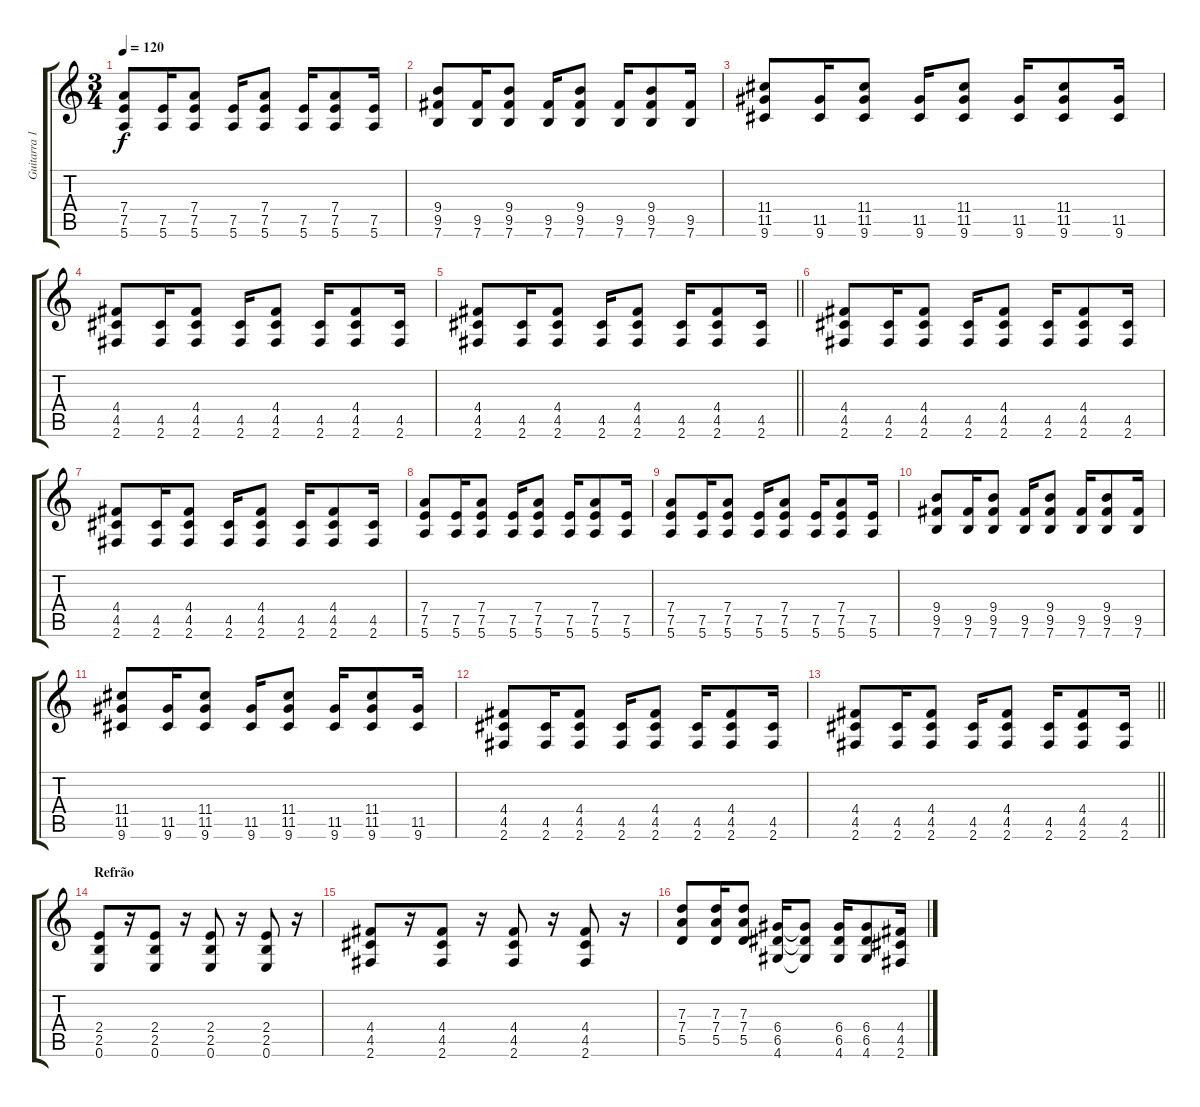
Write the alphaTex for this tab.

\track ("Guitarra 1 - Mathias" "Guitarra 1") {instrument overdrivenguitar}
\staff {score tabs}
\tuning (E4 B3 G3 D3 A2 E2) {hide}
\ts (3 4)
\tempo 120
\clef g2
\ks c
(7.4 7.5 5.6).8{dy f} (7.5 5.6).16 (7.4 7.5 5.6).8 (7.5 5.6).16 (7.4 7.5 5.6).8 (7.5 5.6).16 (7.4 7.5 5.6).8 (7.5 5.6).16 |
(9.4 9.5 7.6).8 (9.5 7.6).16 (9.4 9.5 7.6).8 (9.5 7.6).16 (9.4 9.5 7.6).8 (9.5 7.6).16 (9.4 9.5 7.6).8 (9.5 7.6).16 |
(11.4 11.5 9.6).8 (11.5 9.6).16 (11.4 11.5 9.6).8 (11.5 9.6).16 (11.4 11.5 9.6).8 (11.5 9.6).16 (11.4 11.5 9.6).8 (11.5 9.6).16 |
(4.4 4.5 2.6).8 (4.5 2.6).16 (4.4 4.5 2.6).8 (4.5 2.6).16 (4.4 4.5 2.6).8 (4.5 2.6).16 (4.4 4.5 2.6).8 (4.5 2.6).16 |
\barLineRight lightlight
(4.4 4.5 2.6).8 (4.5 2.6).16 (4.4 4.5 2.6).8 (4.5 2.6).16 (4.4 4.5 2.6).8 (4.5 2.6).16 (4.4 4.5 2.6).8 (4.5 2.6).16 |
(4.4 4.5 2.6).8 (4.5 2.6).16 (4.4 4.5 2.6).8 (4.5 2.6).16 (4.4 4.5 2.6).8 (4.5 2.6).16 (4.4 4.5 2.6).8 (4.5 2.6).16 |
(4.4 4.5 2.6).8 (4.5 2.6).16 (4.4 4.5 2.6).8 (4.5 2.6).16 (4.4 4.5 2.6).8 (4.5 2.6).16 (4.4 4.5 2.6).8 (4.5 2.6).16 |
(7.4 7.5 5.6).8 (7.5 5.6).16 (7.4 7.5 5.6).8 (7.5 5.6).16 (7.4 7.5 5.6).8 (7.5 5.6).16 (7.4 7.5 5.6).8 (7.5 5.6).16 |
(7.4 7.5 5.6).8 (7.5 5.6).16 (7.4 7.5 5.6).8 (7.5 5.6).16 (7.4 7.5 5.6).8 (7.5 5.6).16 (7.4 7.5 5.6).8 (7.5 5.6).16 |
(9.4 9.5 7.6).8 (9.5 7.6).16 (9.4 9.5 7.6).8 (9.5 7.6).16 (9.4 9.5 7.6).8 (9.5 7.6).16 (9.4 9.5 7.6).8 (9.5 7.6).16 |
(11.4 11.5 9.6).8 (11.5 9.6).16 (11.4 11.5 9.6).8 (11.5 9.6).16 (11.4 11.5 9.6).8 (11.5 9.6).16 (11.4 11.5 9.6).8 (11.5 9.6).16 |
(4.4 4.5 2.6).8 (4.5 2.6).16 (4.4 4.5 2.6).8 (4.5 2.6).16 (4.4 4.5 2.6).8 (4.5 2.6).16 (4.4 4.5 2.6).8 (4.5 2.6).16 |
\barLineRight lightlight
(4.4 4.5 2.6).8 (4.5 2.6).16 (4.4 4.5 2.6).8 (4.5 2.6).16 (4.4 4.5 2.6).8 (4.5 2.6).16 (4.4 4.5 2.6).8 (4.5 2.6).16 |
\section ("" "Refrão")
(2.4 2.5 0.6).8{volume 11} r.16 (2.4 2.5 0.6).8 r.16 (2.4 2.5 0.6).8 r.16 (2.4 2.5 0.6).8 r.16 |
(4.4 4.5 2.6).8 r.16 (4.4 4.5 2.6).8 r.16 (4.4 4.5 2.6).8 r.16 (4.4 4.5 2.6).8 r.16 |
(7.3 7.4 5.5).8 (7.3 7.4 5.5).16 (7.3 7.4 5.5).8 (6.4 6.5 4.6).16 (6.4{t} 6.5{t} 4.6{t}).8 (6.4 6.5 4.6).16 (6.4 6.5 4.6).8 (4.4 4.5 2.6).16
